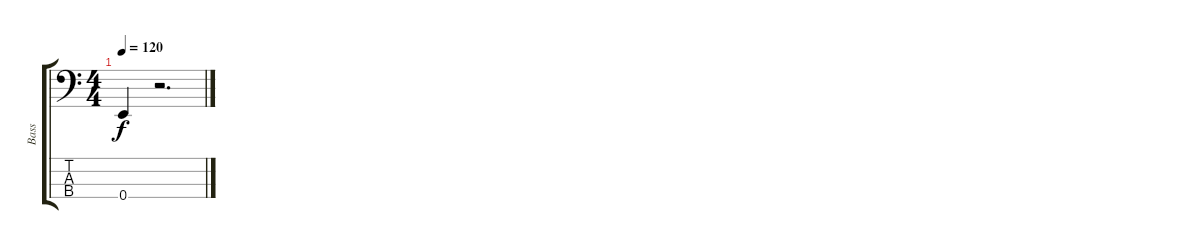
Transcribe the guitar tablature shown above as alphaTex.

\track ("Bass" "Bass") {instrument electricbassfinger}
\staff {score tabs}
\tuning (G2 D2 A1 E1) {hide}
\ts (4 4)
\tempo 120
\clef f4
\ks c
0.4.4{dy f} r.2{d}
